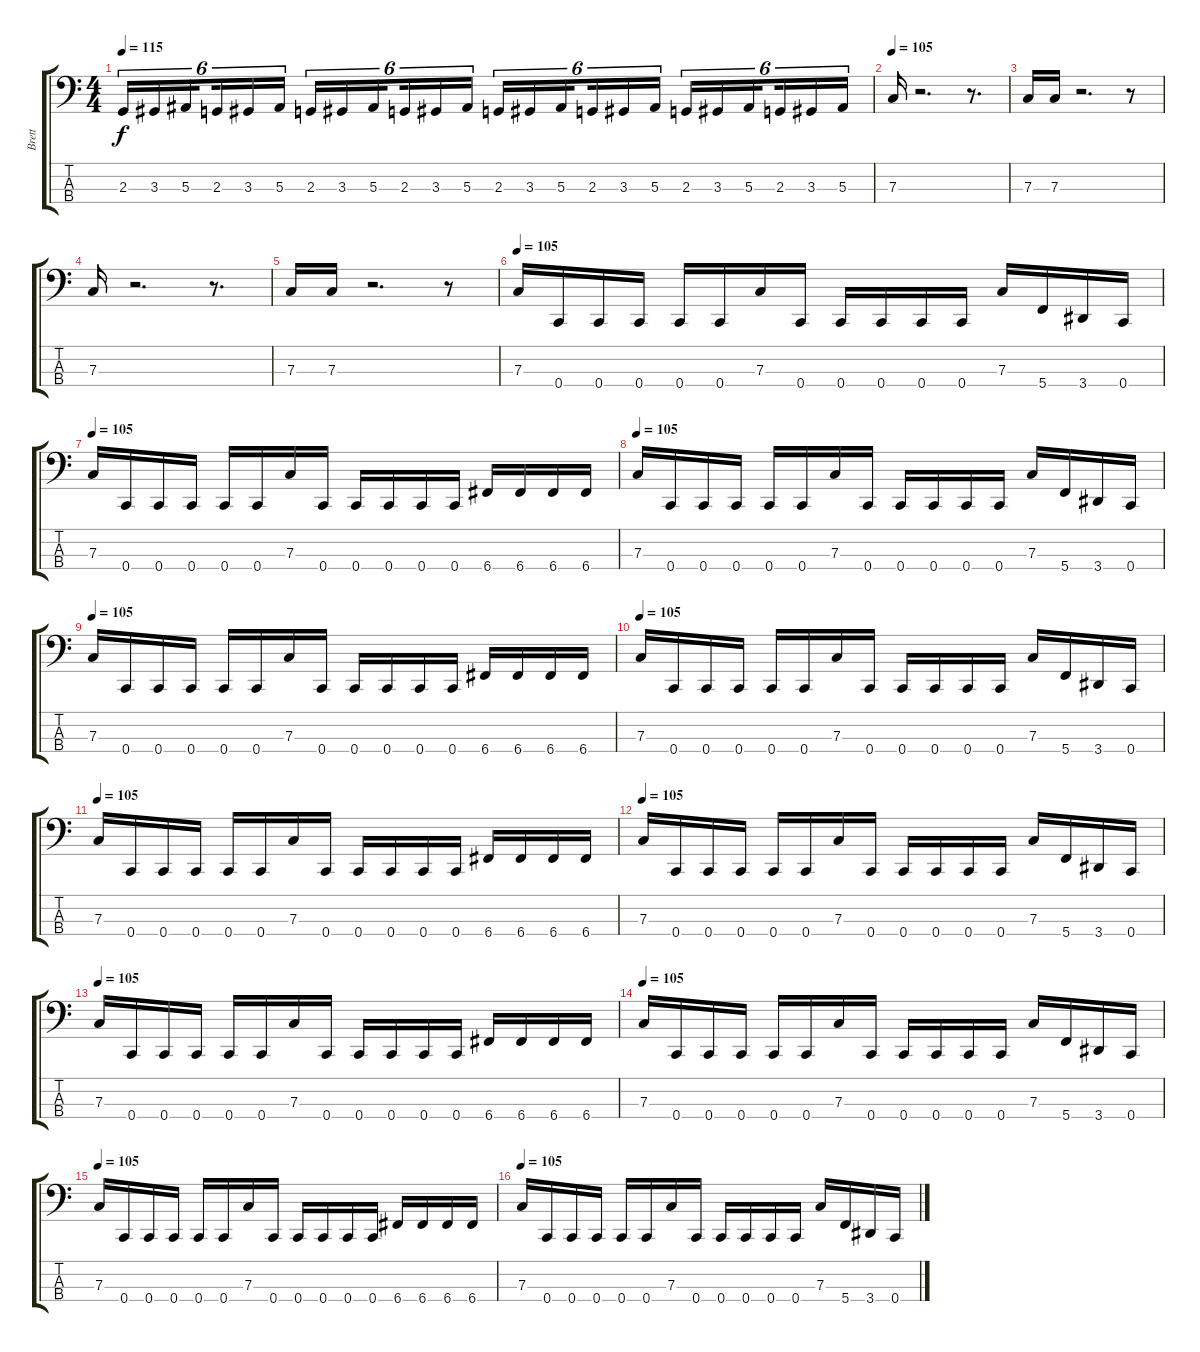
\track ("Brett" "Brett") {instrument electricbassfinger}
\staff {score tabs}
\tuning (Eb2 Bb1 F1 C1) {hide}
\ts (4 4)
\tempo 115
\clef f4
\ks c
2.3.16{tu (6 4) dy f} 3.3.16{tu (6 4)} 5.3.16{tu (6 4) beam splitsecondary} 2.3.16{tu (6 4)} 3.3.16{tu (6 4)} 5.3.16{tu (6 4)} 2.3.16{tu (6 4)} 3.3.16{tu (6 4)} 5.3.16{tu (6 4) beam splitsecondary} 2.3.16{tu (6 4)} 3.3.16{tu (6 4)} 5.3.16{tu (6 4)} 2.3.16{tu (6 4)} 3.3.16{tu (6 4)} 5.3.16{tu (6 4) beam splitsecondary} 2.3.16{tu (6 4)} 3.3.16{tu (6 4)} 5.3.16{tu (6 4)} 2.3.16{tu (6 4)} 3.3.16{tu (6 4)} 5.3.16{tu (6 4) beam splitsecondary} 2.3.16{tu (6 4)} 3.3.16{tu (6 4)} 5.3.16{tu (6 4)} |
\tempo 105
7.3.16 r.2{d} r.8{d} |
7.3.16 7.3.16 r.2{d} r.8 |
7.3.16 r.2{d} r.8{d} |
7.3.16 7.3.16 r.2{d} r.8 |
\tempo 105
7.3.16 0.4.16 0.4.16 0.4.16 0.4.16 0.4.16 7.3.16 0.4.16 0.4.16 0.4.16 0.4.16 0.4.16 7.3.16 5.4.16 3.4.16 0.4.16 |
\tempo 105
7.3.16 0.4.16 0.4.16 0.4.16 0.4.16 0.4.16 7.3.16 0.4.16 0.4.16 0.4.16 0.4.16 0.4.16 6.4.16 6.4.16 6.4.16 6.4.16 |
\tempo 105
7.3.16 0.4.16 0.4.16 0.4.16 0.4.16 0.4.16 7.3.16 0.4.16 0.4.16 0.4.16 0.4.16 0.4.16 7.3.16 5.4.16 3.4.16 0.4.16 |
\tempo 105
7.3.16 0.4.16 0.4.16 0.4.16 0.4.16 0.4.16 7.3.16 0.4.16 0.4.16 0.4.16 0.4.16 0.4.16 6.4.16 6.4.16 6.4.16 6.4.16 |
\tempo 105
7.3.16 0.4.16 0.4.16 0.4.16 0.4.16 0.4.16 7.3.16 0.4.16 0.4.16 0.4.16 0.4.16 0.4.16 7.3.16 5.4.16 3.4.16 0.4.16 |
\tempo 105
7.3.16 0.4.16 0.4.16 0.4.16 0.4.16 0.4.16 7.3.16 0.4.16 0.4.16 0.4.16 0.4.16 0.4.16 6.4.16 6.4.16 6.4.16 6.4.16 |
\tempo 105
7.3.16 0.4.16 0.4.16 0.4.16 0.4.16 0.4.16 7.3.16 0.4.16 0.4.16 0.4.16 0.4.16 0.4.16 7.3.16 5.4.16 3.4.16 0.4.16 |
\tempo 105
7.3.16 0.4.16 0.4.16 0.4.16 0.4.16 0.4.16 7.3.16 0.4.16 0.4.16 0.4.16 0.4.16 0.4.16 6.4.16 6.4.16 6.4.16 6.4.16 |
\tempo 105
7.3.16 0.4.16 0.4.16 0.4.16 0.4.16 0.4.16 7.3.16 0.4.16 0.4.16 0.4.16 0.4.16 0.4.16 7.3.16 5.4.16 3.4.16 0.4.16 |
\tempo 105
7.3.16 0.4.16 0.4.16 0.4.16 0.4.16 0.4.16 7.3.16 0.4.16 0.4.16 0.4.16 0.4.16 0.4.16 6.4.16 6.4.16 6.4.16 6.4.16 |
\tempo 105
7.3.16 0.4.16 0.4.16 0.4.16 0.4.16 0.4.16 7.3.16 0.4.16 0.4.16 0.4.16 0.4.16 0.4.16 7.3.16 5.4.16 3.4.16 0.4.16
